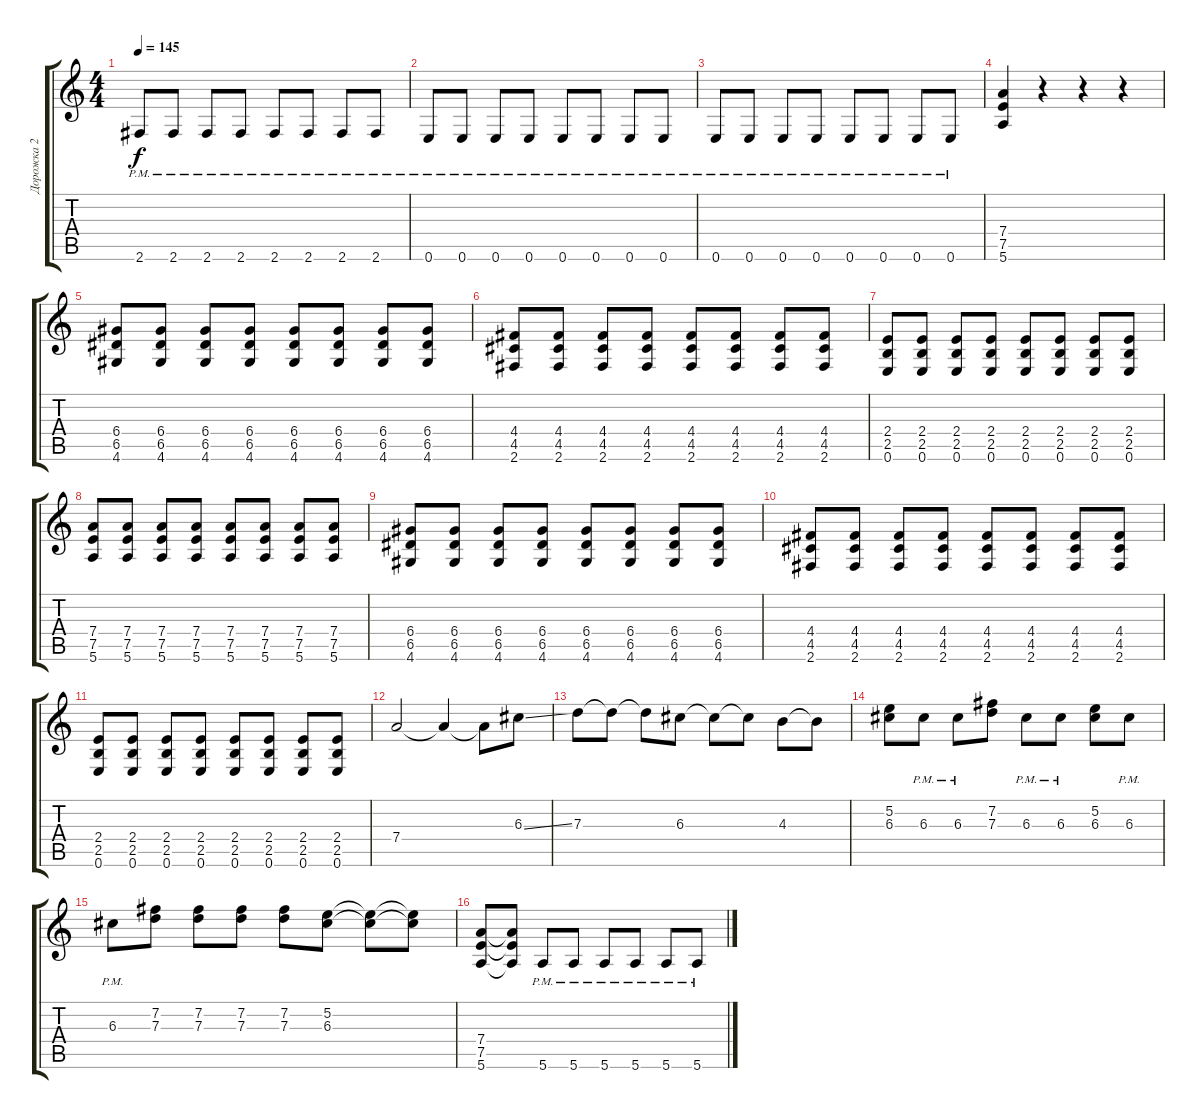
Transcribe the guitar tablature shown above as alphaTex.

\track ("Дорожка 2" "Дорожка 2") {instrument distortionguitar}
\staff {score tabs}
\tuning (E4 B3 G3 D3 A2 E2) {hide}
\ts (4 4)
\tempo 145
\clef g2
\ks c
2.6{pm}.8{dy f} 2.6{pm}.8 2.6{pm}.8 2.6{pm}.8 2.6{pm}.8 2.6{pm}.8 2.6{pm}.8 2.6{pm}.8 |
0.6{pm}.8 0.6{pm}.8 0.6{pm}.8 0.6{pm}.8 0.6{pm}.8 0.6{pm}.8 0.6{pm}.8 0.6{pm}.8 |
0.6{pm}.8 0.6{pm}.8 0.6{pm}.8 0.6{pm}.8 0.6{pm}.8 0.6{pm}.8 0.6{pm}.8 0.6{pm}.8 |
(7.4 7.5 5.6).4 r.4 r.4 r.4 |
(6.4 6.5 4.6).8 (6.4 6.5 4.6).8 (6.4 6.5 4.6).8 (6.4 6.5 4.6).8 (6.4 6.5 4.6).8 (6.4 6.5 4.6).8 (6.4 6.5 4.6).8 (6.4 6.5 4.6).8 |
(4.4 4.5 2.6).8 (4.4 4.5 2.6).8 (4.4 4.5 2.6).8 (4.4 4.5 2.6).8 (4.4 4.5 2.6).8 (4.4 4.5 2.6).8 (4.4 4.5 2.6).8 (4.4 4.5 2.6).8 |
(2.4 2.5 0.6).8 (2.4 2.5 0.6).8 (2.4 2.5 0.6).8 (2.4 2.5 0.6).8 (2.4 2.5 0.6).8 (2.4 2.5 0.6).8 (2.4 2.5 0.6).8 (2.4 2.5 0.6).8 |
(7.4 7.5 5.6).8 (7.4 7.5 5.6).8 (7.4 7.5 5.6).8 (7.4 7.5 5.6).8 (7.4 7.5 5.6).8 (7.4 7.5 5.6).8 (7.4 7.5 5.6).8 (7.4 7.5 5.6).8 |
(6.4 6.5 4.6).8 (6.4 6.5 4.6).8 (6.4 6.5 4.6).8 (6.4 6.5 4.6).8 (6.4 6.5 4.6).8 (6.4 6.5 4.6).8 (6.4 6.5 4.6).8 (6.4 6.5 4.6).8 |
(4.4 4.5 2.6).8 (4.4 4.5 2.6).8 (4.4 4.5 2.6).8 (4.4 4.5 2.6).8 (4.4 4.5 2.6).8 (4.4 4.5 2.6).8 (4.4 4.5 2.6).8 (4.4 4.5 2.6).8 |
(2.4 2.5 0.6).8 (2.4 2.5 0.6).8 (2.4 2.5 0.6).8 (2.4 2.5 0.6).8 (2.4 2.5 0.6).8 (2.4 2.5 0.6).8 (2.4 2.5 0.6).8 (2.4 2.5 0.6).8 |
7.4.2{volume 10 balance 4} 7.4{t}.4 7.4{t}.8 6.3{ss}.8 |
7.3.8 7.3{t}.8 7.3{t}.8 6.3.8 6.3{t}.8 6.3{t}.8 4.3.8 4.3{t}.8 |
(5.2 6.3).8 6.3{pm}.8 6.3{pm}.8 (7.2 7.3).8 6.3{pm}.8 6.3{pm}.8 (5.2 6.3).8 6.3{pm}.8 |
6.3{pm}.8 (7.2 7.3).8 (7.2 7.3).8 (7.2 7.3).8 (7.2 7.3).8 (5.2 6.3).8 (5.2{t} 6.3{t}).8 (5.2{t} 6.3{t}).8 |
(7.4 7.5 5.6).8{volume 16 balance 8} (7.4{t} 7.5{t} 5.6{t}).8 5.6{pm}.8 5.6{pm}.8 5.6{pm}.8 5.6{pm}.8 5.6{pm}.8 5.6{pm}.8
